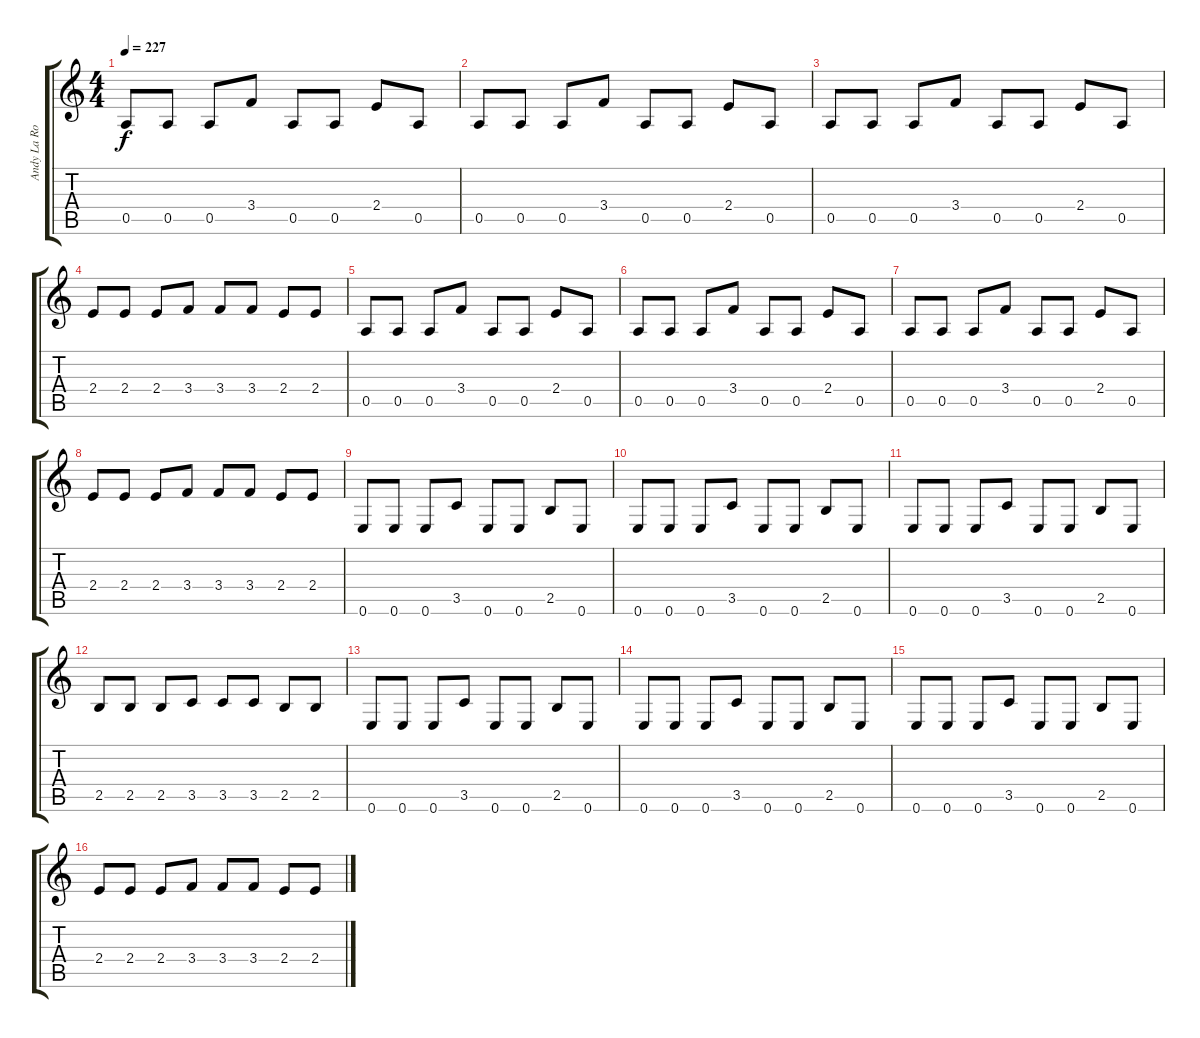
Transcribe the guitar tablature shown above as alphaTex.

\track ("Andy La Rocque" "Andy La Ro") {instrument distortionguitar}
\staff {score tabs}
\tuning (E4 B3 G3 D3 A2 E2) {hide}
\ts (4 4)
\tempo 227
\clef g2
\ks c
0.5.8{dy f} 0.5.8 0.5.8 3.4.8 0.5.8 0.5.8 2.4.8 0.5.8 |
0.5.8 0.5.8 0.5.8 3.4.8 0.5.8 0.5.8 2.4.8 0.5.8 |
0.5.8 0.5.8 0.5.8 3.4.8 0.5.8 0.5.8 2.4.8 0.5.8 |
2.4.8 2.4.8 2.4.8 3.4.8 3.4.8 3.4.8 2.4.8 2.4.8 |
0.5.8 0.5.8 0.5.8 3.4.8 0.5.8 0.5.8 2.4.8 0.5.8 |
0.5.8 0.5.8 0.5.8 3.4.8 0.5.8 0.5.8 2.4.8 0.5.8 |
0.5.8 0.5.8 0.5.8 3.4.8 0.5.8 0.5.8 2.4.8 0.5.8 |
2.4.8 2.4.8 2.4.8 3.4.8 3.4.8 3.4.8 2.4.8 2.4.8 |
0.6.8 0.6.8 0.6.8 3.5.8 0.6.8 0.6.8 2.5.8 0.6.8 |
0.6.8 0.6.8 0.6.8 3.5.8 0.6.8 0.6.8 2.5.8 0.6.8 |
0.6.8 0.6.8 0.6.8 3.5.8 0.6.8 0.6.8 2.5.8 0.6.8 |
2.5.8 2.5.8 2.5.8 3.5.8 3.5.8 3.5.8 2.5.8 2.5.8 |
0.6.8 0.6.8 0.6.8 3.5.8 0.6.8 0.6.8 2.5.8 0.6.8 |
0.6.8 0.6.8 0.6.8 3.5.8 0.6.8 0.6.8 2.5.8 0.6.8 |
0.6.8 0.6.8 0.6.8 3.5.8 0.6.8 0.6.8 2.5.8 0.6.8 |
2.4.8 2.4.8 2.4.8 3.4.8 3.4.8 3.4.8 2.4.8 2.4.8
